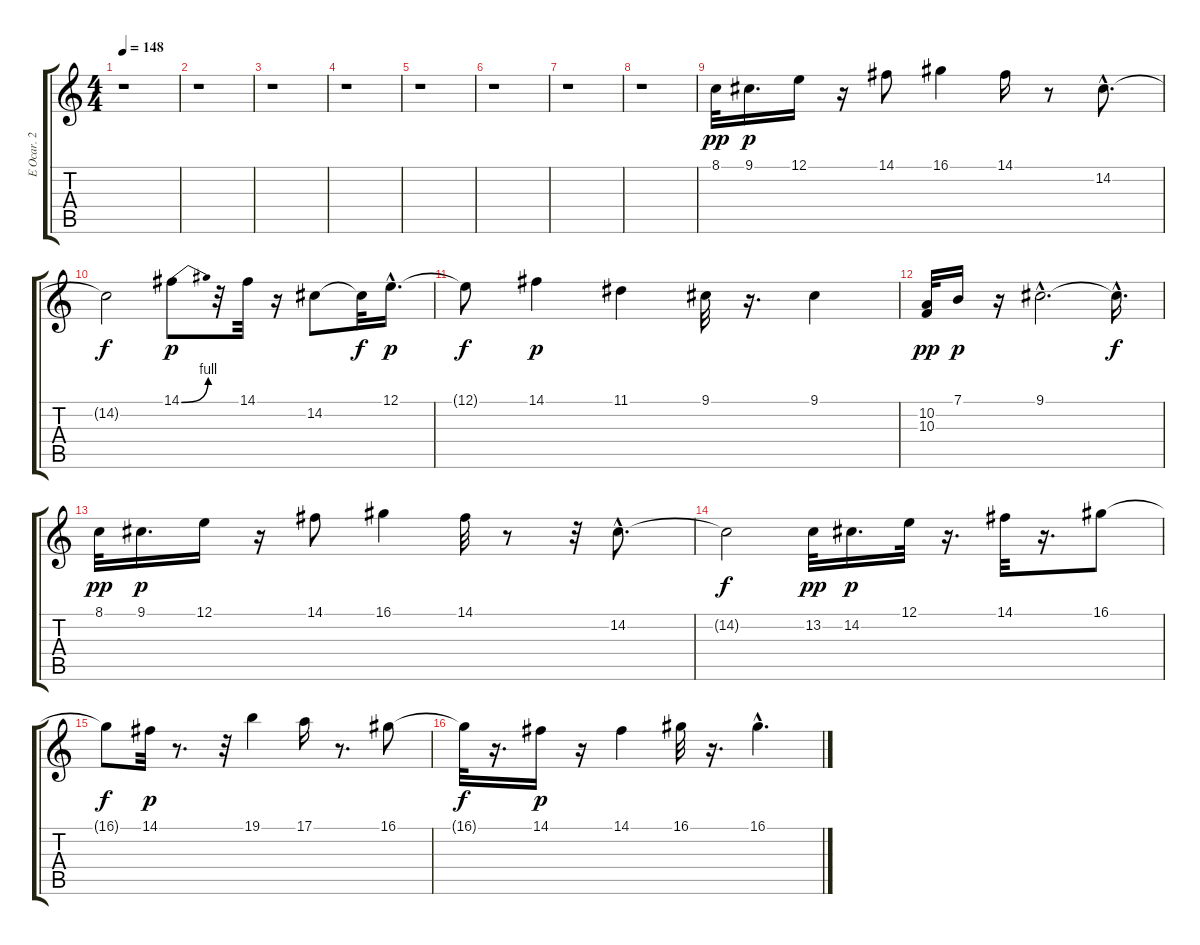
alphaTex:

\track ("E Ocar. 2" "E Ocar. 2") {instrument ocarina}
\staff {score tabs}
\tuning (E4 B3 G3 D3 A2 E2) {hide}
\ts (4 4)
\tempo 148
\clef g2
\ks c
r.1{dy pp} |
r.1 |
r.1 |
r.1 |
r.1 |
r.1 |
r.1 |
r.1 |
8.1.32 9.1.16{d dy p} 12.1.16 r.16 14.1.8 16.1.4 14.1.16 r.8 14.2{hac}.8{d} |
14.2{t}.2{dy f} 14.1{be (bend 0 0 60 4)}.8{dy p} r.32 14.1.32 r.16 14.2.8 14.2{t}.32{dy f} 12.1{hac}.16{d dy p} |
12.1{t}.8{dy f} 14.1.4{dy p} 11.1.4 9.1.32 r.16{d} 9.1.4 |
(10.2 10.3).32{dy pp} 7.1.16{dy p} r.16 9.1{hac}.2{d} 9.1{hac t}.16{d dy f} |
8.1.32{dy pp} 9.1.16{d dy p} 12.1.16 r.16 14.1.8 16.1.4 14.1.32 r.8 r.32 14.2{hac}.8{d} |
14.2{t}.2{dy f} 13.2.32{dy pp} 14.2.16{d dy p} 12.1.32 r.16{d} 14.1.32 r.16{d} 16.1.8 |
16.1{t}.8{dy f} 14.1.32{dy p} r.8{d} r.32 19.1.4 17.1.16 r.8{d} 16.1.8 |
16.1{t}.32{dy f} r.16{d} 14.1.16{dy p} r.16 14.1.4 16.1.32 r.16{d} 16.1{hac}.4{d}
